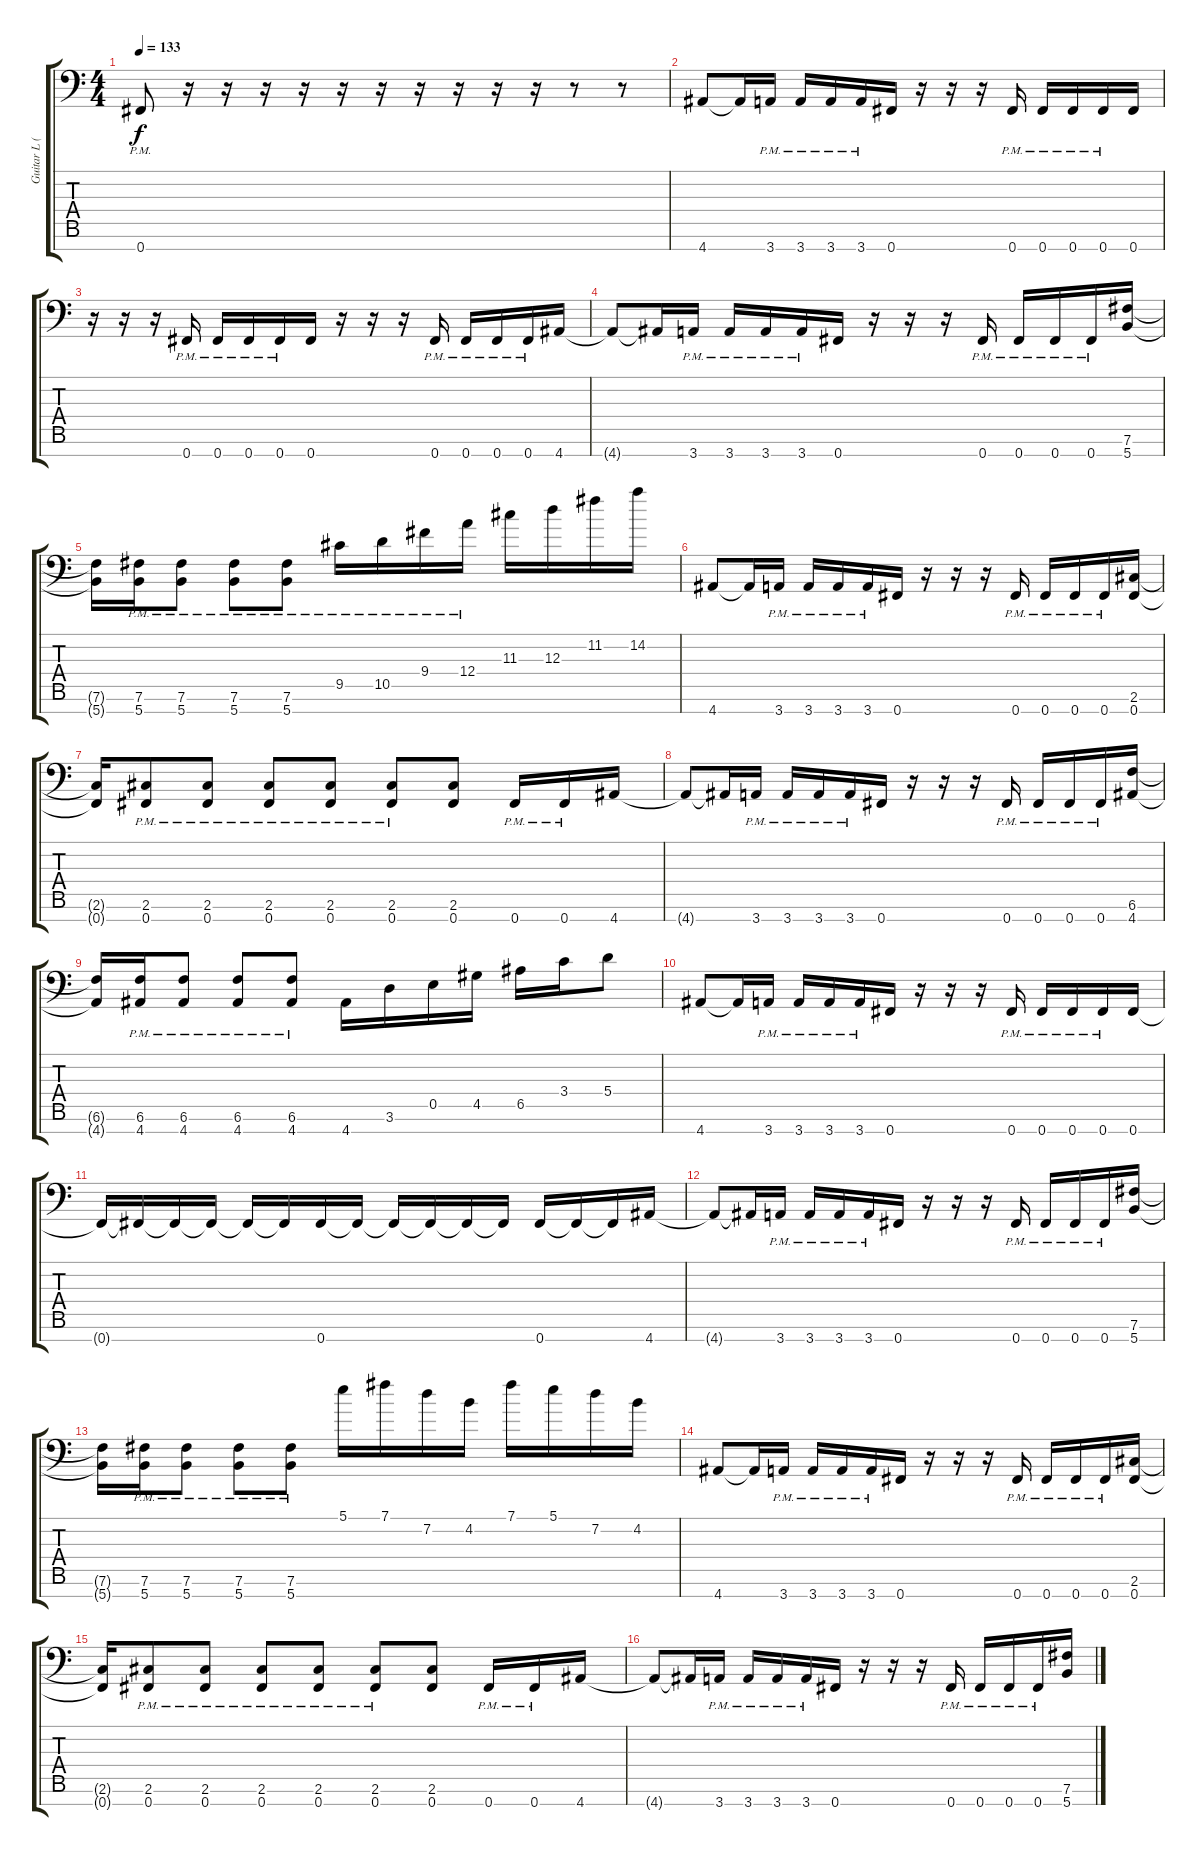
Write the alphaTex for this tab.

\track ("Guitar L (Bottom 7)" "Guitar L (") {instrument distortionguitar}
\staff {score tabs}
\tuning (B3 G3 D3 A2 E2 B1 Gb1) {hide}
\ts (4 4)
\tempo 133
\clef f4
\ks c
0.7{pm}.8{dy f} r.16 r.16 r.16 r.16 r.16 r.16 r.16 r.16 r.16 r.16 r.8 r.8 |
4.7.8 4.7{t}.16 3.7{pm}.16 3.7{pm}.16 3.7{pm}.16 3.7{pm}.16 0.7.16 r.16 r.16 r.16 0.7{pm}.16 0.7{pm}.16 0.7{pm}.16 0.7{pm}.16 0.7.16 |
r.16 r.16 r.16 0.7{pm}.16 0.7{pm}.16 0.7{pm}.16 0.7{pm}.16 0.7.16 r.16 r.16 r.16 0.7{pm}.16 0.7{pm}.16 0.7{pm}.16 0.7{pm}.16 4.7.16 |
4.7{t}.8 4.7{t}.16 3.7{pm}.16 3.7{pm}.16 3.7{pm}.16 3.7{pm}.16 0.7.16 r.16 r.16 r.16 0.7{pm}.16 0.7{pm}.16 0.7{pm}.16 0.7{pm}.16 (7.6 5.7).16 |
(7.6{t} 5.7{t}).16 (7.6{pm} 5.7{pm}).16 (7.6{pm} 5.7{pm}).8 (7.6{pm} 5.7{pm}).8 (7.6{pm} 5.7{pm}).8 9.5{pm}.16 10.5{pm}.16 9.4{pm}.16 12.4{pm}.16 11.3.16 12.3.16 11.2.16 14.2.16 |
4.7.8 4.7{t}.16 3.7{pm}.16 3.7{pm}.16 3.7{pm}.16 3.7{pm}.16 0.7.16 r.16 r.16 r.16 0.7{pm}.16 0.7{pm}.16 0.7{pm}.16 0.7{pm}.16 (2.6 0.7).16 |
(2.6{t} 0.7{t}).16 (2.6{pm} 0.7{pm}).8 (2.6{pm} 0.7{pm}).8 (2.6{pm} 0.7{pm}).8 (2.6{pm} 0.7{pm}).8 (2.6{pm} 0.7{pm}).8 (2.6 0.7).8 0.7{pm}.16 0.7{pm}.16 4.7.16 |
4.7{t}.8 4.7{t}.16 3.7{pm}.16 3.7{pm}.16 3.7{pm}.16 3.7{pm}.16 0.7.16 r.16 r.16 r.16 0.7{pm}.16 0.7{pm}.16 0.7{pm}.16 0.7{pm}.16 (6.6 4.7).16 |
(6.6{t} 4.7{t}).16 (6.6{pm} 4.7{pm}).16 (6.6{pm} 4.7{pm}).8 (6.6{pm} 4.7{pm}).8 (6.6{pm} 4.7{pm}).8 4.7.16 3.6.16 0.5.16 4.5.16 6.5.16 3.4.16 5.4.8 |
4.7.8 4.7{t}.16 3.7{pm}.16 3.7{pm}.16 3.7{pm}.16 3.7{pm}.16 0.7.16 r.16 r.16 r.16 0.7{pm}.16 0.7{pm}.16 0.7{pm}.16 0.7{pm}.16 0.7.16 |
0.7{t}.16 0.7{t}.16 0.7{t}.16 0.7{t}.16 0.7{t}.16 0.7{t}.16 0.7.16 0.7{t}.16 0.7{t}.16 0.7{t}.16 0.7{t}.16 0.7{t}.16 0.7.16 0.7{t}.16 0.7{t}.16 4.7.16 |
4.7{t}.8 4.7{t}.16 3.7{pm}.16 3.7{pm}.16 3.7{pm}.16 3.7{pm}.16 0.7.16 r.16 r.16 r.16 0.7{pm}.16 0.7{pm}.16 0.7{pm}.16 0.7{pm}.16 (7.6 5.7).16 |
(7.6{t} 5.7{t}).16 (7.6{pm} 5.7{pm}).16 (7.6{pm} 5.7{pm}).8 (7.6{pm} 5.7{pm}).8 (7.6{pm} 5.7{pm}).8 5.1.16 7.1.16 7.2.16 4.2.16 7.1.16 5.1.16 7.2.16 4.2.16 |
4.7.8 4.7{t}.16 3.7{pm}.16 3.7{pm}.16 3.7{pm}.16 3.7{pm}.16 0.7.16 r.16 r.16 r.16 0.7{pm}.16 0.7{pm}.16 0.7{pm}.16 0.7{pm}.16 (2.6 0.7).16 |
(2.6{t} 0.7{t}).16 (2.6{pm} 0.7{pm}).8 (2.6{pm} 0.7{pm}).8 (2.6{pm} 0.7{pm}).8 (2.6{pm} 0.7{pm}).8 (2.6{pm} 0.7{pm}).8 (2.6 0.7).8 0.7{pm}.16 0.7{pm}.16 4.7.16 |
4.7{t}.8 4.7{t}.16 3.7{pm}.16 3.7{pm}.16 3.7{pm}.16 3.7{pm}.16 0.7.16 r.16 r.16 r.16 0.7{pm}.16 0.7{pm}.16 0.7{pm}.16 0.7{pm}.16 (7.6 5.7).16
